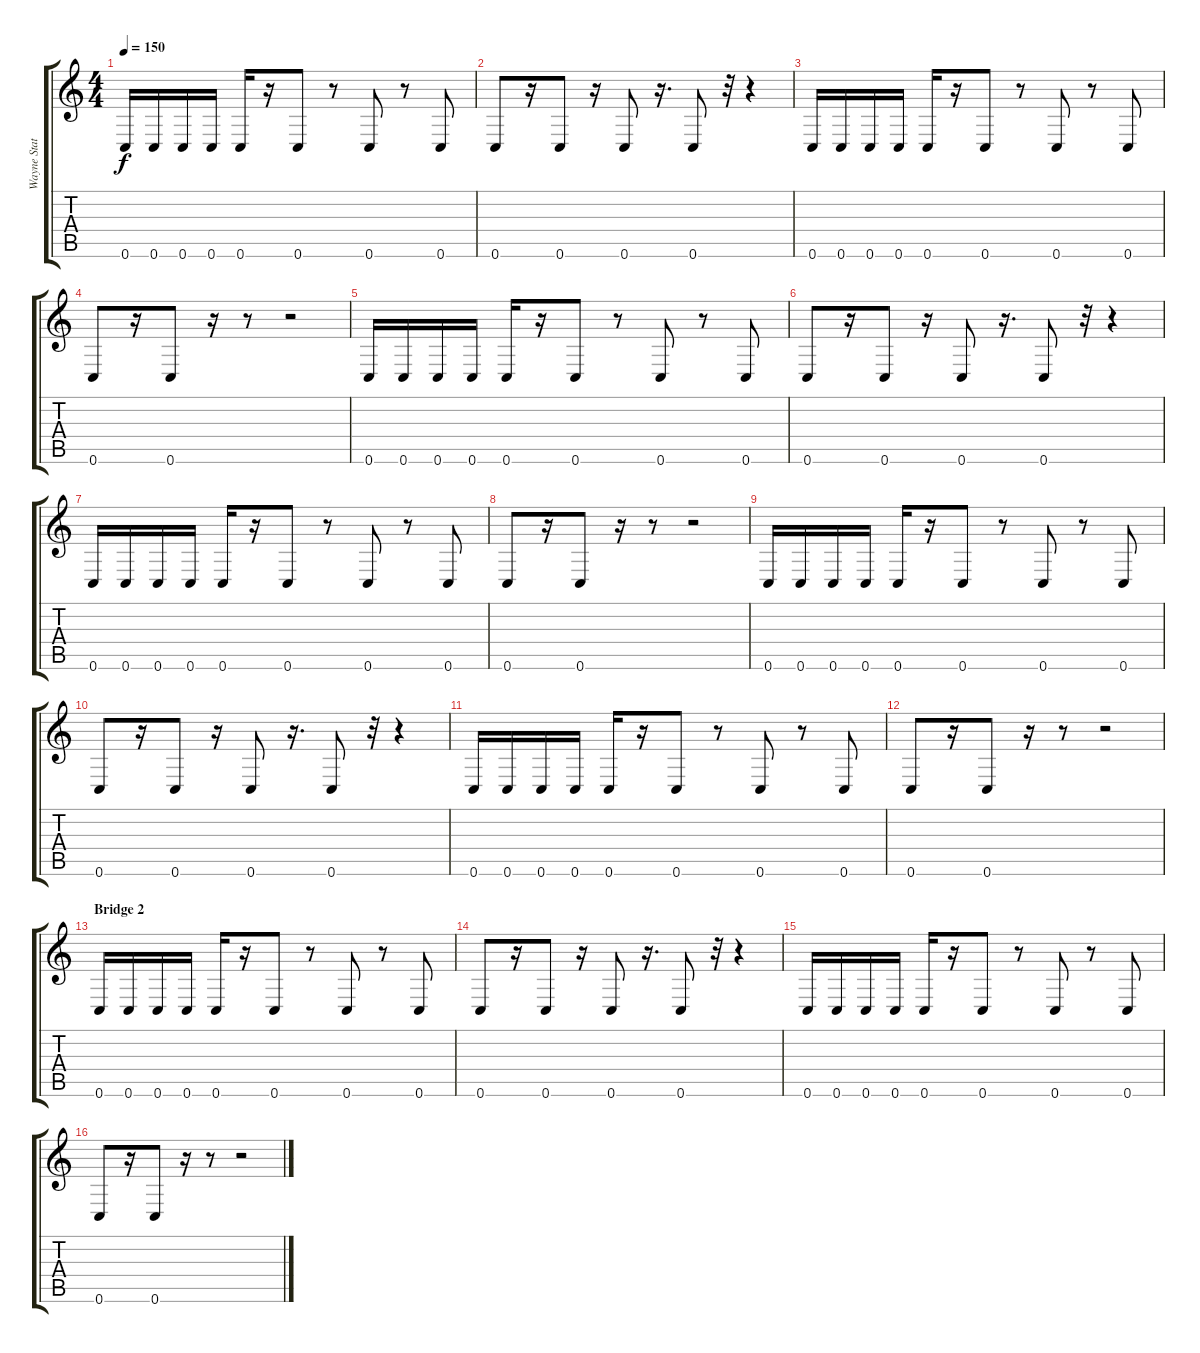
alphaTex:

\track ("Wayne Static" "Wayne Stat") {instrument distortionguitar}
\staff {score tabs}
\tuning (D4 A3 F3 C3 G2 C2) {hide}
\ts (4 4)
\tempo 150
\clef g2
\ks c
0.6.16{dy f} 0.6.16 0.6.16 0.6.16 0.6.16 r.16 0.6.8 r.8 0.6.8 r.8 0.6.8 |
0.6.8 r.16 0.6.8 r.16 0.6.8 r.16{d} 0.6.8 r.32 r.4 |
0.6.16 0.6.16 0.6.16 0.6.16 0.6.16 r.16 0.6.8 r.8 0.6.8 r.8 0.6.8 |
0.6.8 r.16 0.6.8 r.16 r.8 r.2 |
0.6.16 0.6.16 0.6.16 0.6.16 0.6.16 r.16 0.6.8 r.8 0.6.8 r.8 0.6.8 |
0.6.8 r.16 0.6.8 r.16 0.6.8 r.16{d} 0.6.8 r.32 r.4 |
0.6.16 0.6.16 0.6.16 0.6.16 0.6.16 r.16 0.6.8 r.8 0.6.8 r.8 0.6.8 |
0.6.8 r.16 0.6.8 r.16 r.8 r.2 |
0.6.16 0.6.16 0.6.16 0.6.16 0.6.16 r.16 0.6.8 r.8 0.6.8 r.8 0.6.8 |
0.6.8 r.16 0.6.8 r.16 0.6.8 r.16{d} 0.6.8 r.32 r.4 |
0.6.16 0.6.16 0.6.16 0.6.16 0.6.16 r.16 0.6.8 r.8 0.6.8 r.8 0.6.8 |
0.6.8 r.16 0.6.8 r.16 r.8 r.2 |
\section ("" "Bridge 2")
0.6.16 0.6.16 0.6.16 0.6.16 0.6.16 r.16 0.6.8 r.8 0.6.8 r.8 0.6.8 |
0.6.8 r.16 0.6.8 r.16 0.6.8 r.16{d} 0.6.8 r.32 r.4 |
0.6.16 0.6.16 0.6.16 0.6.16 0.6.16 r.16 0.6.8 r.8 0.6.8 r.8 0.6.8 |
0.6.8 r.16 0.6.8 r.16 r.8 r.2
